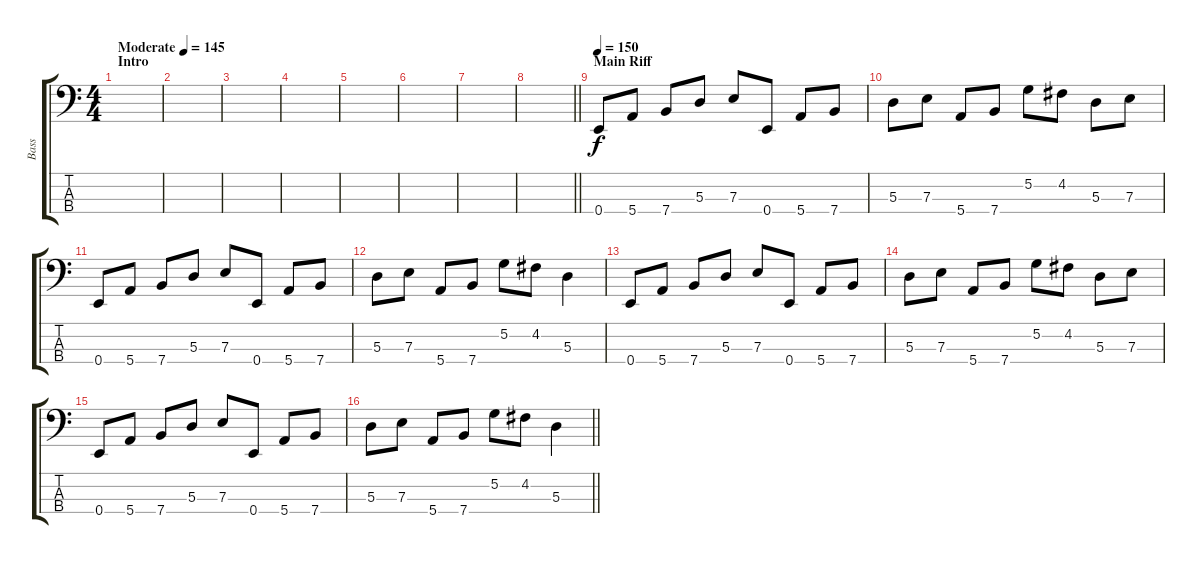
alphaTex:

\track ("Bass" "Bass") {instrument electricbassfinger}
\staff {score tabs}
\tuning (G2 D2 A1 E1) {hide}
\ts (4 4)
\section ("" "Intro")
\tempo (145 "Moderate")
\clef f4
\ks c
|
|
|
|
|
|
|
\barLineRight lightlight
|
\section ("" "Main Riff")
\tempo 150
0.4.8 5.4.8 7.4.8 5.3.8 7.3.8 0.4.8 5.4.8 7.4.8 |
5.3.8 7.3.8 5.4.8 7.4.8 5.2.8 4.2.8 5.3.8 7.3.8 |
0.4.8 5.4.8 7.4.8 5.3.8 7.3.8 0.4.8 5.4.8 7.4.8 |
5.3.8 7.3.8 5.4.8 7.4.8 5.2.8 4.2.8 5.3.4 |
0.4.8 5.4.8 7.4.8 5.3.8 7.3.8 0.4.8 5.4.8 7.4.8 |
5.3.8 7.3.8 5.4.8 7.4.8 5.2.8 4.2.8 5.3.8 7.3.8 |
0.4.8 5.4.8 7.4.8 5.3.8 7.3.8 0.4.8 5.4.8 7.4.8 |
\barLineRight lightlight
5.3.8 7.3.8 5.4.8 7.4.8 5.2.8 4.2.8 5.3.4
